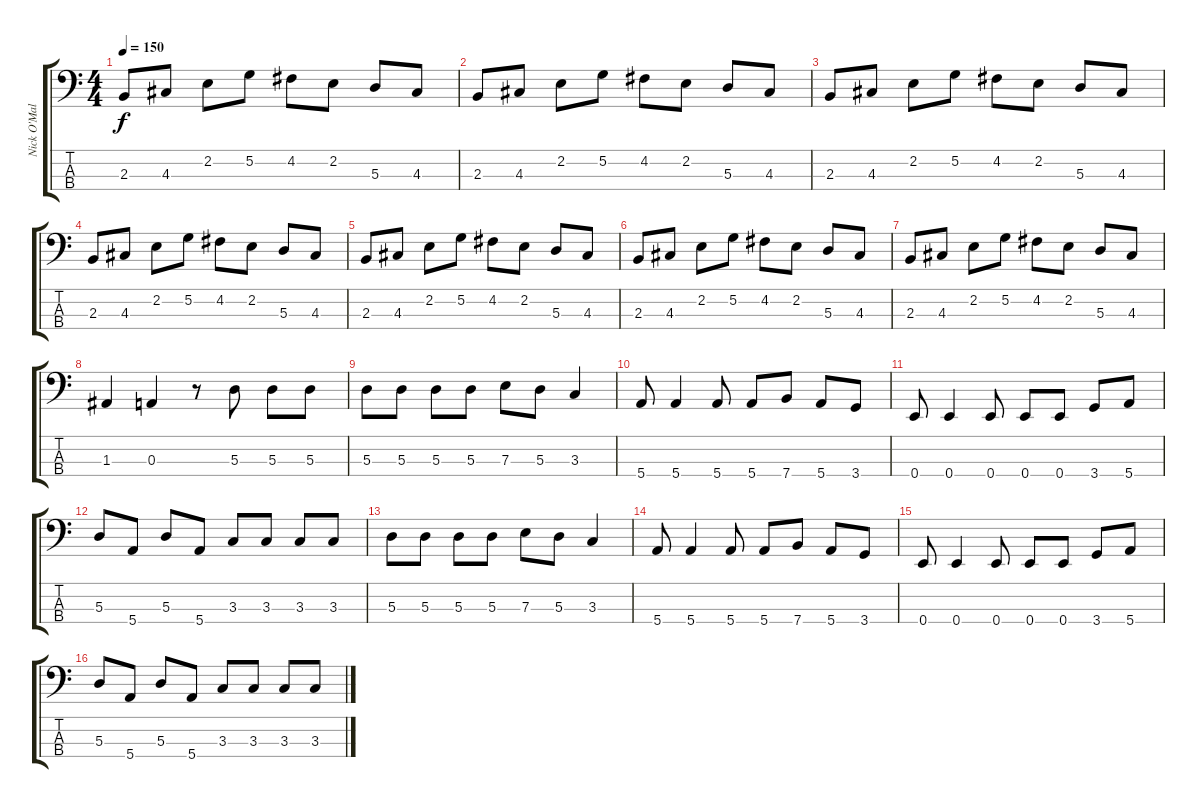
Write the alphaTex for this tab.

\track ("Nick O'Malley" "Nick O'Mal") {instrument electricbasspick}
\staff {score tabs}
\tuning (G2 D2 A1 E1) {hide}
\ts (4 4)
\tempo 150
\clef f4
\ks c
2.3.8{dy f} 4.3.8 2.2.8 5.2.8 4.2.8 2.2.8 5.3.8 4.3.8 |
2.3.8 4.3.8 2.2.8 5.2.8 4.2.8 2.2.8 5.3.8 4.3.8 |
2.3.8 4.3.8 2.2.8 5.2.8 4.2.8 2.2.8 5.3.8 4.3.8 |
2.3.8 4.3.8 2.2.8 5.2.8 4.2.8 2.2.8 5.3.8 4.3.8 |
2.3.8 4.3.8 2.2.8 5.2.8 4.2.8 2.2.8 5.3.8 4.3.8 |
2.3.8 4.3.8 2.2.8 5.2.8 4.2.8 2.2.8 5.3.8 4.3.8 |
2.3.8 4.3.8 2.2.8 5.2.8 4.2.8 2.2.8 5.3.8 4.3.8 |
1.3.4 0.3.4 r.8 5.3.8 5.3.8 5.3.8 |
5.3.8 5.3.8 5.3.8 5.3.8 7.3.8 5.3.8 3.3.4 |
5.4.8 5.4.4 5.4.8 5.4.8 7.4.8 5.4.8 3.4.8 |
0.4.8 0.4.4 0.4.8 0.4.8 0.4.8 3.4.8 5.4.8 |
5.3.8 5.4.8 5.3.8 5.4.8 3.3.8 3.3.8 3.3.8 3.3.8 |
5.3.8 5.3.8 5.3.8 5.3.8 7.3.8 5.3.8 3.3.4 |
5.4.8 5.4.4 5.4.8 5.4.8 7.4.8 5.4.8 3.4.8 |
0.4.8 0.4.4 0.4.8 0.4.8 0.4.8 3.4.8 5.4.8 |
5.3.8 5.4.8 5.3.8 5.4.8 3.3.8 3.3.8 3.3.8 3.3.8
